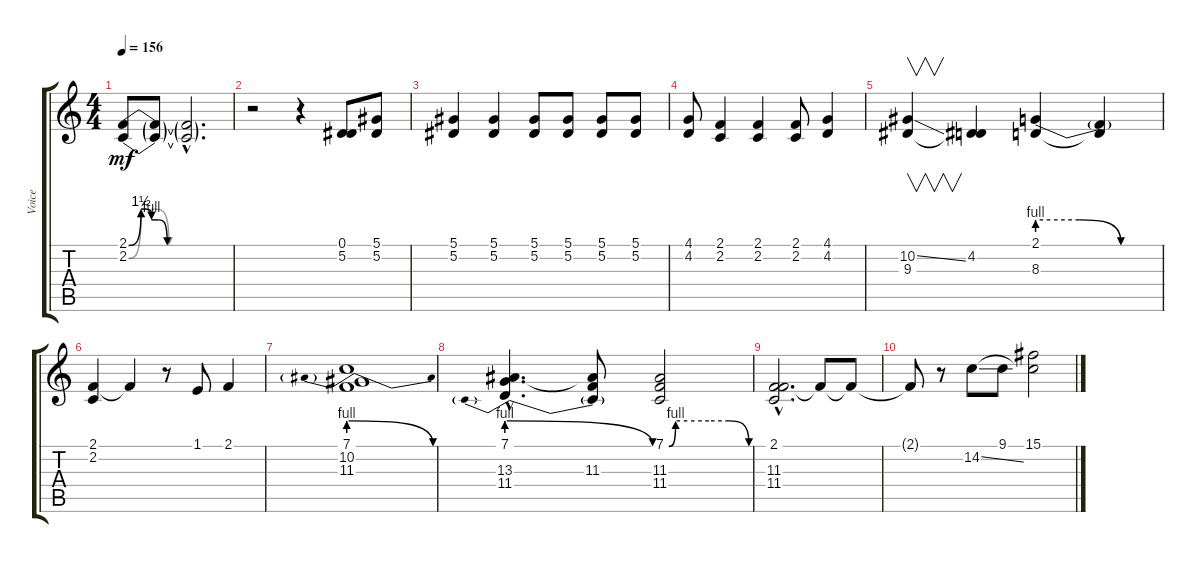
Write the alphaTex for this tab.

\track ("Voice" "Voice") {instrument lead2sawtooth}
\staff {score tabs}
\tuning (Eb4 Bb3 Gb3 Db3 Ab2 Eb2) {hide}
\ts (4 4)
\tempo 156
\clef g2
\ks c
(2.1{be (custom 0 0 7 6 10 6 13 4 17 4 22 0 30 0 45 0 60 0)} 2.2{be (custom 0 0 7 6 15 6 23 0 45 0 60 0)}).8{dy mf} (2.1{t} 2.2{t}).8 (2.1{hac t} 2.2{hac t}).2{d} |
r.2 r.4 (0.1 5.2).8 (5.1 5.2).8 |
(5.1 5.2).4 (5.1 5.2).4 (5.1 5.2).8 (5.1 5.2).8 (5.1 5.2).8 (5.1 5.2).8 |
(4.1 4.2).8 (2.1 2.2).4 (2.1 2.2).4 (2.1 2.2).8 (4.1 4.2).4 |
(10.2{ss} 9.3).4{v} (4.2 9.3{t}).4 (2.1{be (custom 0 4 20 4 40 0 60 0)} 8.3).4 (2.1{t} 8.3{t}).4 |
(2.1 2.2).4 2.1{t}.4 r.8 1.1.8 2.1.4 |
(7.1{be (prebendrelease 0 4 60 0)} 10.2 11.3).1 |
(7.1{hac} 13.3{hac} 11.4{be (prebendrelease 0 4 60 0) hac}).4{d} (7.1{t} 11.3 11.4{t}).8 (7.1{be (custom 0 0 5 4 30 4 45 4 60 0)} 11.3 11.4).2 |
(2.1{hac} 11.3{hac} 11.4{hac}).2{d} 2.1{t}.8 2.1{t}.8 |
2.1{t}.8 r.8 14.2{ss}.8 9.1.8 (15.1 14.2{t}).2
